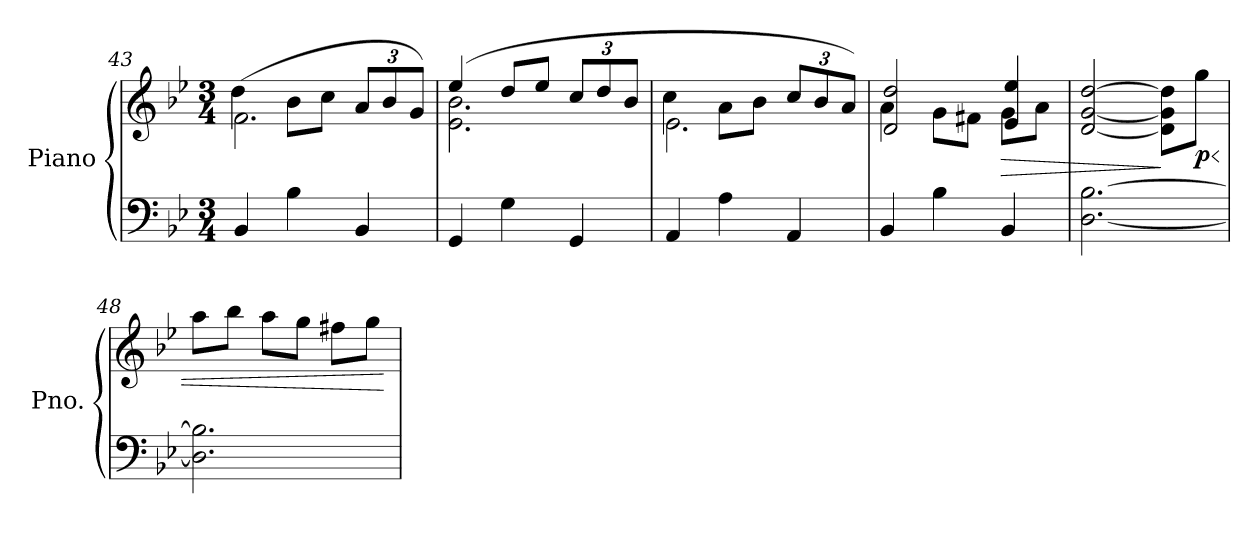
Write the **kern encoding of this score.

**kern	**kern	**dynam
*part1	*part1	*part1
*staff2	*staff1	*staff1/2
*I"Piano	*	*
*I'Pno.	*	*
*clefF4	*clefG2	*
*k[b-e-]	*k[b-e-]	*
*M3/4	*M3/4	*
=43	=43	=43
*	*^	*
4BB-/	(2.f\	4dd\	.
4B-\	.	8b-\L	.
.	.	8cc\J	.
*	*	*Xbrackettup	*
4BB-/	.	12a/L	.
.	.	12b-/	.
.	.	12g/J)	.
!!LO:LB:g=z	!!
=44	=44	=44	=44
4GG/	(4ee-/	2.e-\ 2.b-\	.
4G\	8dd/L	.	.
.	8ee-/J	.	.
4GG/	12cc/L	.	.
.	12dd/	.	.
.	12b-/J	.	.
=45	=45	=45	=45
4AA/	(2.e-\	4cc\)	.
4A\	.	8a\L	.
.	.	8b-\J	.
4AA/	.	12cc/L	.
.	.	12b-/	.
.	.	12a/J)	.
=46	=46	=46	=46
4BB-/	4a\	2d/ 2dd/	.
4B-\	8g\L	.	.
.	8f#X\J	.	.
!	!	!	!LO:HP:b
4BB-/	8g\L	4e-/ 4ee-/	>
.	(8a\J	.	.
*	*v	*v	*
=47	=47	=47
[2.D\ [2.B-\	[2d/ [2g/ [2dd/	.
.	8d\] 8g\] 8dd\]L	]
!	!	!LO:HP:b
!	!	!LO:DY:n=1:b
.	8gg\J	< p
=48	=48	=48
2.D\] 2.B-\]	8aa\L	.
.	8bb-\J	.
.	8aa\L	.
.	8gg\J	.
.	8ff#X\L	.
.	8gg\J	.
.	.	[
=	=	=
*-	*-	*-
